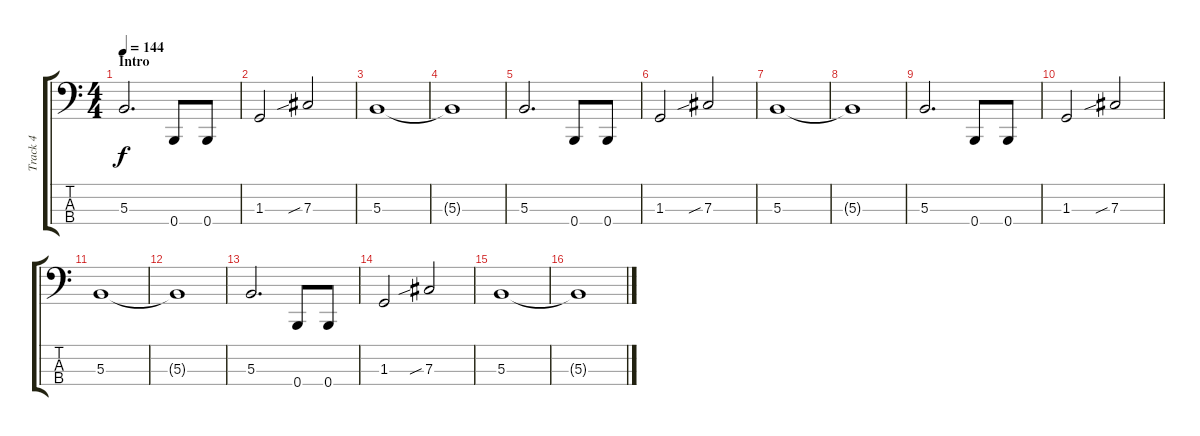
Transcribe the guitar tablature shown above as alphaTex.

\track ("Track 4" "Track 4") {instrument electricbasspick}
\staff {score tabs}
\tuning (E2 B1 Gb1 B0) {hide}
\ts (4 4)
\section ("" "Intro")
\tempo 144
\clef f4
\ks c
5.3.2{d dy f instrument electricbasspick} 0.4.8 0.4.8 |
1.3.2 7.3{sib}.2 |
5.3.1 |
5.3{t}.1 |
5.3.2{d} 0.4.8 0.4.8 |
1.3.2 7.3{sib}.2 |
5.3.1 |
5.3{t}.1 |
5.3.2{d} 0.4.8 0.4.8 |
1.3.2 7.3{sib}.2 |
5.3.1 |
5.3{t}.1 |
5.3.2{d} 0.4.8 0.4.8 |
1.3.2 7.3{sib}.2 |
5.3.1 |
5.3{t}.1
